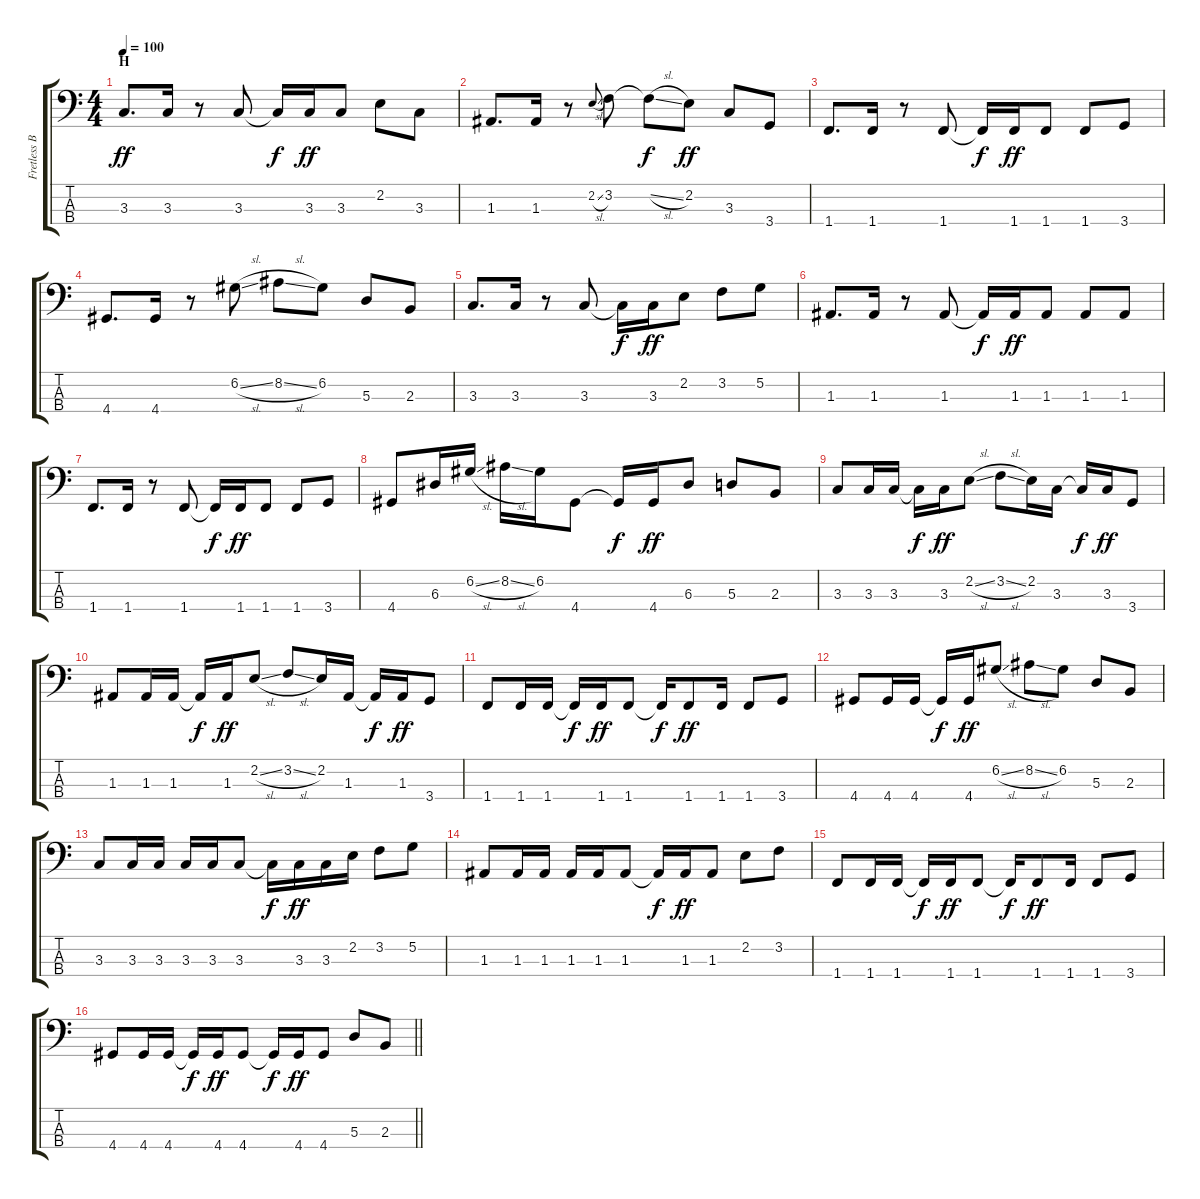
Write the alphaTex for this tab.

\track ("Fretless Bass" "Fretless B") {instrument fretlessbass}
\staff {score tabs}
\tuning (G2 D2 A1 E1) {hide}
\ts (4 4)
\section ("" "H")
\tempo 100
\clef f4
\ks c
3.3.8{d dy ff} 3.3.16 r.8 3.3.8 3.3{t}.16{dy f} 3.3.16{dy ff} 3.3.8 2.2.8 3.3.8 |
1.3.8{d} 1.3.16 r.8 2.2{sl}.8{gr onbeat} 3.2.8 3.2{sl t}.8{dy f} 2.2.8{dy ff} 3.3.8 3.4.8 |
1.4.8{d} 1.4.16 r.8 1.4.8 1.4{t}.16{dy f} 1.4.16{dy ff} 1.4.8 1.4.8 3.4.8 |
4.4.8{d} 4.4.16 r.8 6.2{sl}.8 8.2{sl}.8 6.2.8 5.3.8 2.3.8 |
3.3.8{d} 3.3.16 r.8 3.3.8 3.3{t}.16{dy f} 3.3.16{dy ff} 2.2.8 3.2.8 5.2.8 |
1.3.8{d} 1.3.16 r.8 1.3.8 1.3{t}.16{dy f} 1.3.16{dy ff} 1.3.8 1.3.8 1.3.8 |
1.4.8{d} 1.4.16 r.8 1.4.8 1.4{t}.16{dy f} 1.4.16{dy ff} 1.4.8 1.4.8 3.4.8 |
4.4.8 6.3.16 6.2{sl}.16 8.2{sl}.16 6.2.16 4.4.8 4.4{t}.16{dy f} 4.4.16{dy ff} 6.3.8 5.3.8 2.3.8 |
3.3.8 3.3.16 3.3.16 3.3{t}.16{dy f} 3.3.16{dy ff} 2.2{sl}.8 3.2{sl}.8 2.2.16 3.3.16 3.3{t}.16{dy f} 3.3.16{dy ff} 3.4.8 |
1.3.8 1.3.16 1.3.16 1.3{t}.16{dy f} 1.3.16{dy ff} 2.2{sl}.8 3.2{sl}.8 2.2.16 1.3.16 1.3{t}.16{dy f} 1.3.16{dy ff} 3.4.8 |
1.4.8 1.4.16 1.4.16 1.4{t}.16{dy f} 1.4.16{dy ff} 1.4.8 1.4{t}.16{dy f} 1.4.8{dy ff} 1.4.16 1.4.8 3.4.8 |
4.4.8 4.4.16 4.4.16 4.4{t}.16{dy f} 4.4.16{dy ff} 6.2{sl}.8 8.2{sl}.8 6.2.8 5.3.8 2.3.8 |
3.3.8 3.3.16 3.3.16 3.3.16 3.3.16 3.3.8 3.3{t}.16{dy f} 3.3.16{dy ff} 3.3.16 2.2.16 3.2.8 5.2.8 |
1.3.8 1.3.16 1.3.16 1.3.16 1.3.16 1.3.8 1.3{t}.16{dy f} 1.3.16{dy ff} 1.3.8 2.2.8 3.2.8 |
1.4.8 1.4.16 1.4.16 1.4{t}.16{dy f} 1.4.16{dy ff} 1.4.8 1.4{t}.16{dy f} 1.4.8{dy ff} 1.4.16 1.4.8 3.4.8 |
\barLineRight lightlight
4.4.8 4.4.16 4.4.16 4.4{t}.16{dy f} 4.4.16{dy ff} 4.4.8 4.4{t}.16{dy f} 4.4.16{dy ff} 4.4.8 5.3.8 2.3.8
